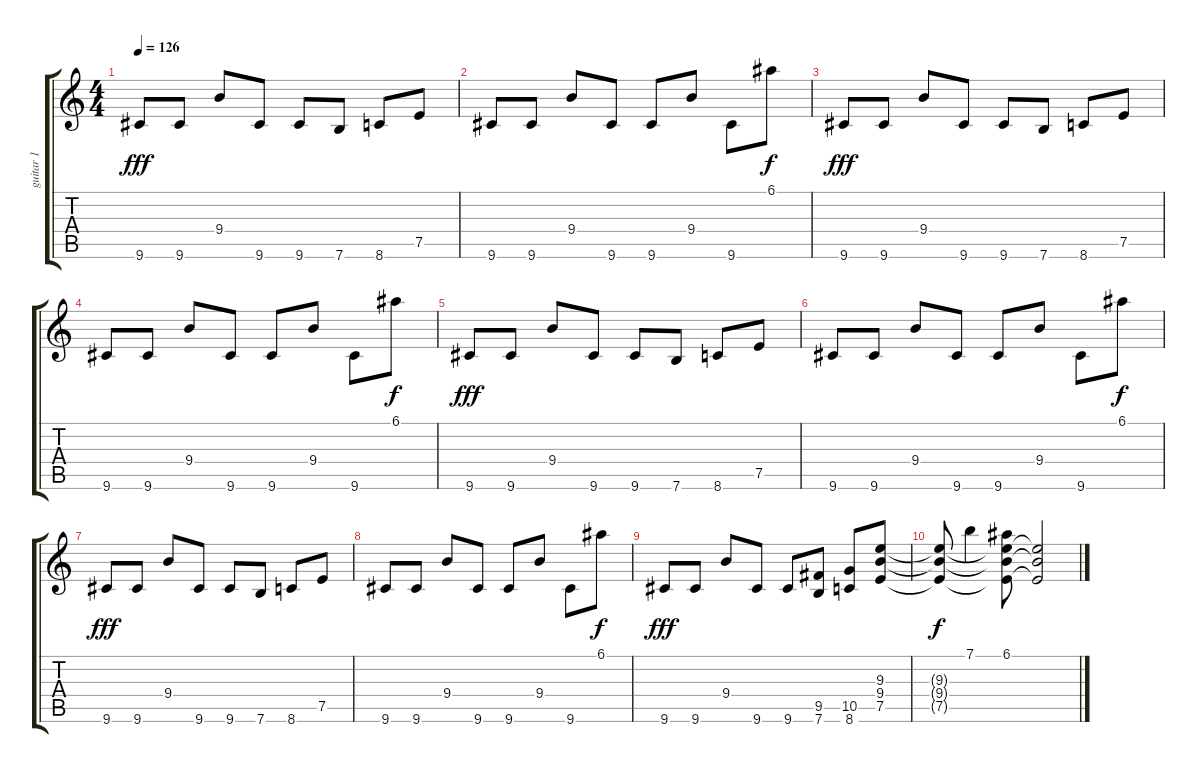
\track ("guitar 1" "guitar 1") {instrument distortionguitar}
\staff {score tabs}
\tuning (E4 B3 G3 D3 A2 E2) {hide}
\ts (4 4)
\tempo 126
\clef g2
\ks c
9.6.8{dy fff instrument distortionguitar} 9.6.8 9.4.8 9.6.8 9.6.8 7.6.8 8.6.8 7.5.8 |
9.6.8 9.6.8 9.4.8 9.6.8 9.6.8 9.4.8 9.6.8 6.1.8{dy f instrument guitarharmonics} |
9.6.8{dy fff instrument distortionguitar} 9.6.8 9.4.8 9.6.8 9.6.8 7.6.8 8.6.8 7.5.8 |
9.6.8 9.6.8 9.4.8 9.6.8 9.6.8 9.4.8 9.6.8 6.1.8{dy f instrument guitarharmonics} |
9.6.8{dy fff instrument distortionguitar} 9.6.8 9.4.8 9.6.8 9.6.8 7.6.8 8.6.8 7.5.8 |
9.6.8 9.6.8 9.4.8 9.6.8 9.6.8 9.4.8 9.6.8 6.1.8{dy f instrument guitarharmonics} |
9.6.8{dy fff instrument distortionguitar} 9.6.8 9.4.8 9.6.8 9.6.8 7.6.8 8.6.8 7.5.8 |
9.6.8 9.6.8 9.4.8 9.6.8 9.6.8 9.4.8 9.6.8 6.1.8{dy f instrument guitarharmonics} |
9.6.8{dy fff instrument distortionguitar} 9.6.8 9.4.8 9.6.8 9.6.8 (9.5 7.6).8 (10.5 8.6).8 (9.3 9.4 7.5).8 |
(9.3{t} 9.4{t} 7.5{t}).8{dy f} 7.1.4{instrument guitarharmonics} (6.1 9.3{t} 9.4{t} 7.5{t}).8 (9.3{t} 9.4{t} 7.5{t}).2
